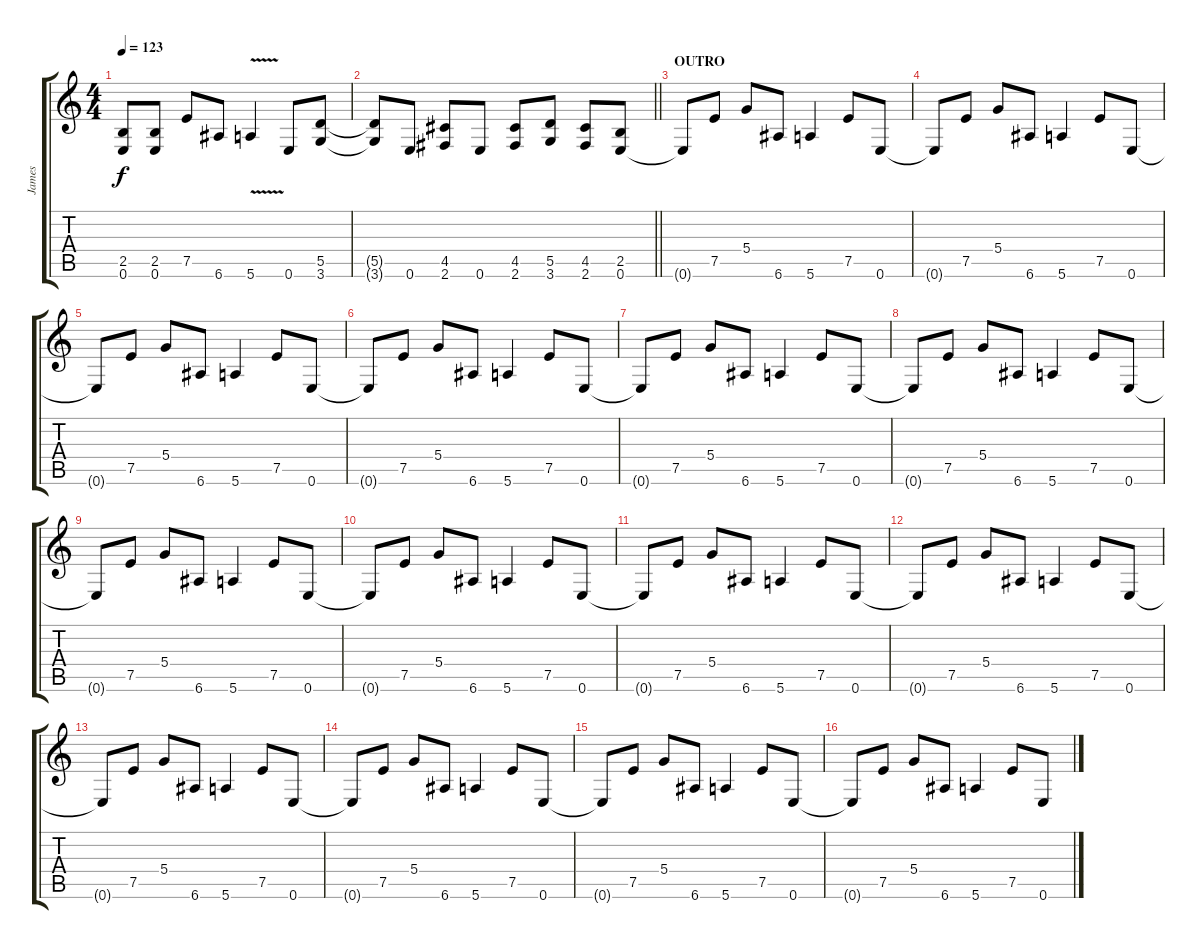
\track ("James" "James") {instrument overdrivenguitar}
\staff {score tabs}
\tuning (E4 B3 G3 D3 A2 E2) {hide}
\ts (4 4)
\tempo 123
\clef g2
\ks c
(2.5{t} 0.6{t}).8{dy f} (2.5 0.6).8 7.5.8 6.6.8 5.6{v}.4 0.6.8 (5.5 3.6).8 |
\barLineRight lightlight
(5.5{t} 3.6{t}).8 0.6.8 (4.5 2.6).8 0.6.8 (4.5 2.6).8 (5.5 3.6).8 (4.5 2.6).8 (2.5 0.6).8 |
\section ("" "OUTRO")
0.6{t}.8{instrument electricguitarclean} 7.5.8 5.4.8 6.6.8 5.6.4 7.5.8 0.6.8 |
0.6{t}.8 7.5.8 5.4.8 6.6.8 5.6.4 7.5.8 0.6.8 |
0.6{t}.8 7.5.8 5.4.8 6.6.8 5.6.4 7.5.8 0.6.8 |
0.6{t}.8 7.5.8 5.4.8 6.6.8 5.6.4 7.5.8 0.6.8 |
0.6{t}.8 7.5.8 5.4.8 6.6.8 5.6.4 7.5.8 0.6.8 |
0.6{t}.8 7.5.8 5.4.8 6.6.8 5.6.4 7.5.8 0.6.8 |
0.6{t}.8 7.5.8 5.4.8 6.6.8 5.6.4 7.5.8 0.6.8 |
0.6{t}.8 7.5.8 5.4.8 6.6.8 5.6.4 7.5.8 0.6.8 |
0.6{t}.8 7.5.8 5.4.8 6.6.8 5.6.4 7.5.8 0.6.8 |
0.6{t}.8 7.5.8 5.4.8 6.6.8 5.6.4 7.5.8 0.6.8 |
0.6{t}.8 7.5.8 5.4.8 6.6.8 5.6.4 7.5.8 0.6.8 |
0.6{t}.8 7.5.8 5.4.8 6.6.8 5.6.4 7.5.8 0.6.8 |
0.6{t}.8 7.5.8 5.4.8 6.6.8 5.6.4 7.5.8 0.6.8 |
0.6{t}.8 7.5.8 5.4.8 6.6.8 5.6.4 7.5.8 0.6.8
